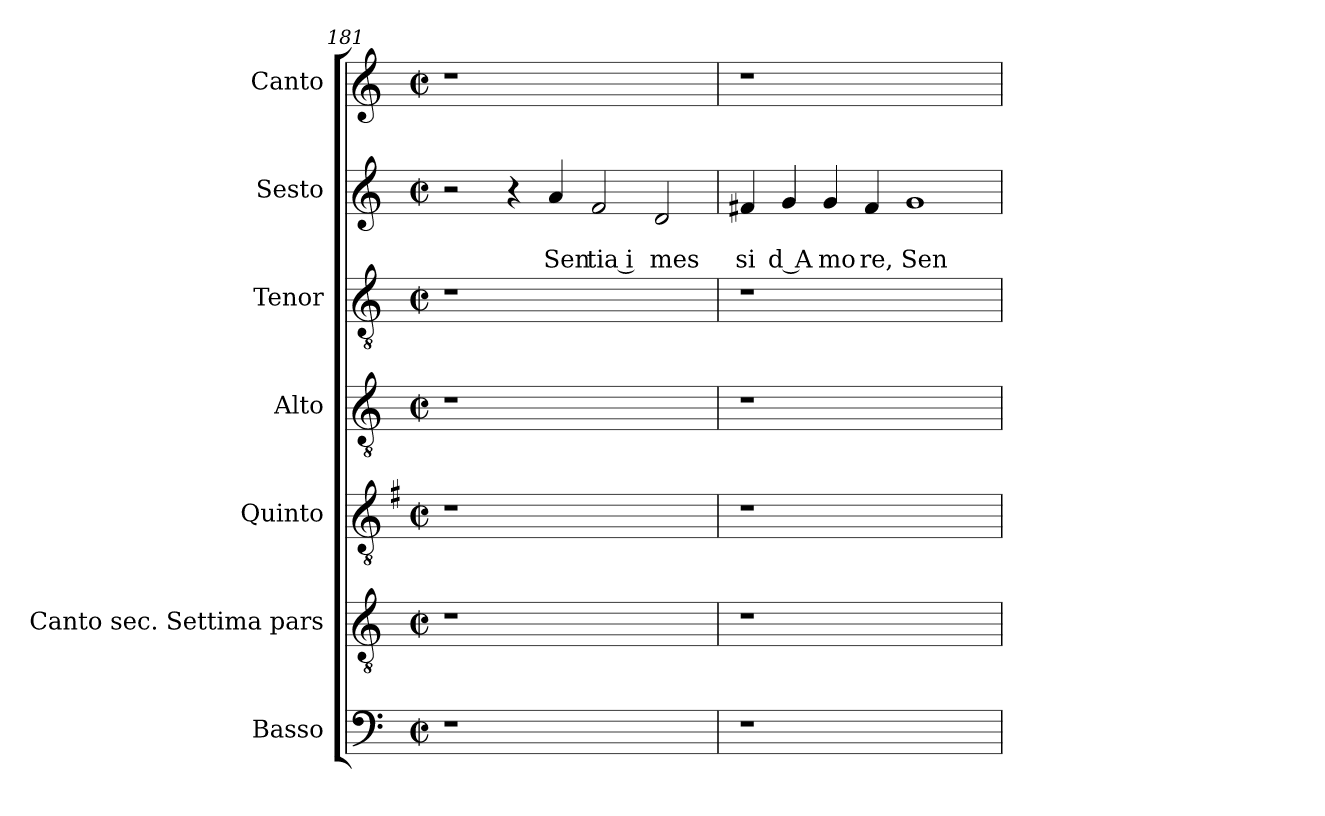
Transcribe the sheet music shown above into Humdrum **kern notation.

**kern	**kern	**kern	**kern	**kern	**kern	**text	**text	**kern
*part7	*part6	*part5	*part4	*part3	*part2	*part2	*part2	*part1
*staff7	*staff6	*staff5	*staff4	*staff3	*staff2	*staff2	*staff2	*staff1
*I"Basso	*I"Canto sec. Settima pars	*I"Quinto	*I"Alto	*I"Tenor	*I"Sesto	*	*	*I"Canto
*	*	*I'Quinto	*I'Alto	*I'Tenor	*I'Sesto	*	*	*I'Canto
*clefF4	*clefGv2	*clefGv2	*clefGv2	*clefGv2	*clefG2	*	*	*clefG2
*k[]	*k[]	*k[f#]	*k[]	*k[]	*k[]	*	*	*k[]
*C:	*C:	*G:	*C:	*C:	*C:	*	*	*C:
*M2/2	*M2/2	*M2/2	*M2/2	*M2/2	*M2/2	*	*	*M2/2
*met(c|)	*met(c|)	*met(c|)	*met(c|)	*met(c|)	*met(c|)	*	*	*met(c|)
=181	=181	=181	=181	=181	=181	=181	=181	=181
1r	1r	1r	1r	1r	2r	.	.	1r
.	.	.	.	.	4r	.	.	.
!	!	!	!	!	!	!	!LO:LY:b	!
.	.	.	.	.	4a/	.	Sen	.
!	!	!	!	!	!	!	!LO:LY:b:rj	!
1ryy	1ryy	1ryy	1ryy	1ryy	2f/	.	tia i	1ryy
!	!	!	!	!	!	!	!LO:LY:b	!
.	.	.	.	.	2d/	.	mes	.
=182	=182	=182	=182	=182	=182	=182	=182	=182
!	!	!	!	!	!	!	!LO:LY:b	!
1r	1r	1r	1r	1r	4f#X/	.	si	1r
!	!	!	!	!	!	!	!LO:LY:b:rj	!
.	.	.	.	.	4g/	.	d A	.
!	!	!	!	!	!	!	!LO:LY:b	!
.	.	.	.	.	4g/	.	mo	.
!	!	!	!	!	!	!	!LO:LY:b	!
.	.	.	.	.	4f#/	.	re,	.
!	!	!	!	!	!	!	!LO:LY:b	!
1ryy	1ryy	1ryy	1ryy	1ryy	1g	.	Sen	1ryy
=	=	=	=	=	=	=	=	=
*-	*-	*-	*-	*-	*-	*-	*-	*-
